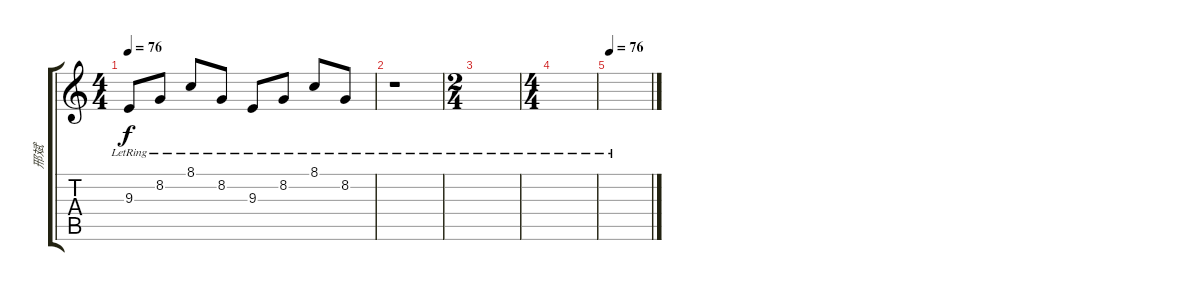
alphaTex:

\track ("邢斌" "邢斌") {instrument acousticgrandpiano}
\staff {score tabs}
\tuning (E4 B3 G3 D3 A2 E2) {hide}
\ts (4 4)
\tempo 76
\clef g2
\ks c
9.3{lr}.8{dy f} 8.2{lr}.8 8.1{lr}.8 8.2{lr}.8 9.3{lr}.8 8.2{lr}.8 8.1{lr}.8 8.2{lr}.8 |
r.1 |
\ts (2 4)
|
\ts (4 4)
|
\tempo 76
